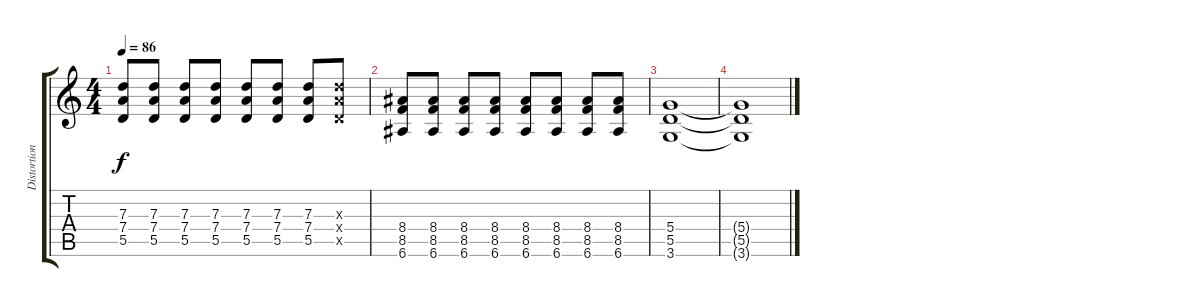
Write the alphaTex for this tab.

\track ("Distortion" "Distortion") {instrument distortionguitar}
\staff {score tabs}
\tuning (E4 B3 G3 D3 A2 E2) {hide}
\ts (4 4)
\tempo 86
\clef g2
\ks c
(7.3 7.4 5.5).8{dy f} (7.3 7.4 5.5).8 (7.3 7.4 5.5).8 (7.3 7.4 5.5).8 (7.3 7.4 5.5).8 (7.3 7.4 5.5).8 (7.3 7.4 5.5).8 (7.3{x} 7.4{x} 5.5{x}).8 |
(8.4 8.5 6.6).8 (8.4 8.5 6.6).8 (8.4 8.5 6.6).8 (8.4 8.5 6.6).8 (8.4 8.5 6.6).8 (8.4 8.5 6.6).8 (8.4 8.5 6.6).8 (8.4 8.5 6.6).8 |
(5.4 5.5 3.6).1 |
(5.4{t} 5.5{t} 3.6{t}).1
